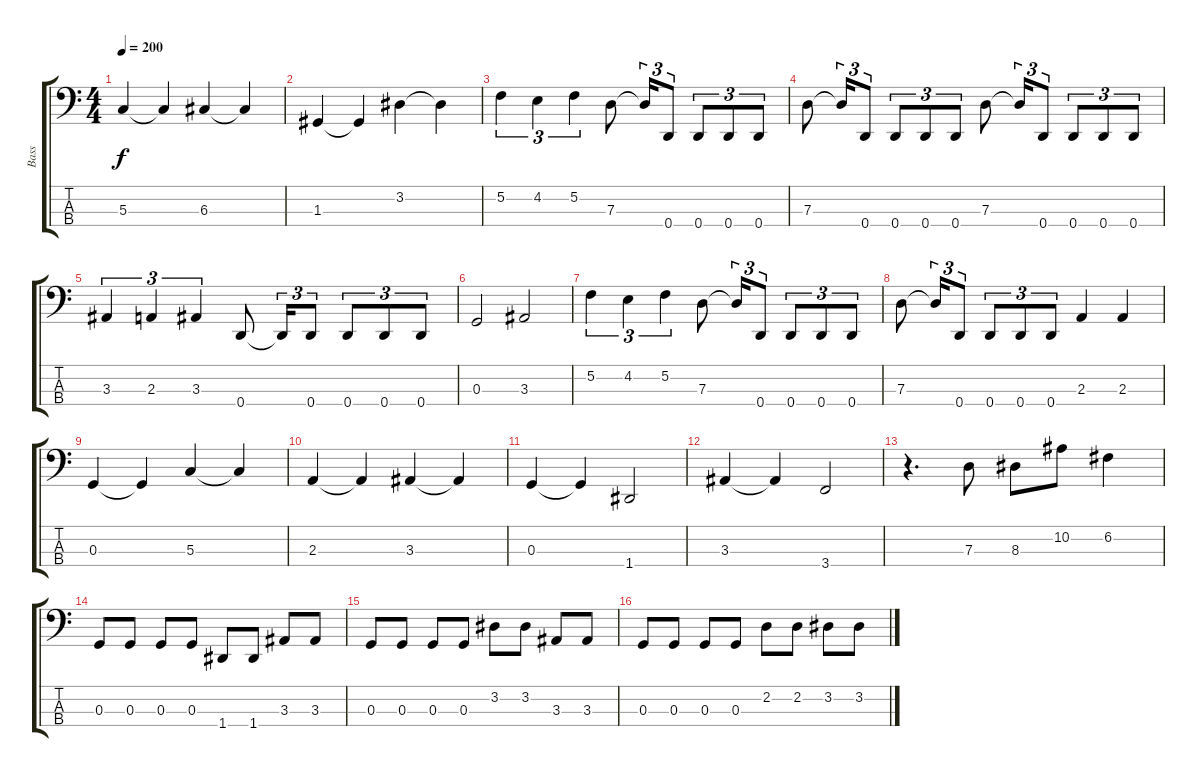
\track ("Bass" "Bass") {instrument electricbasspick}
\staff {score tabs}
\tuning (F2 C2 G1 D1) {hide}
\ts (4 4)
\tempo 200
\clef f4
\ks c
5.3.4{dy f} 5.3{t}.4 6.3.4 6.3{t}.4 |
1.3.4 1.3{t}.4 3.2.4 3.2{t}.4 |
5.2.4{tu (3 2)} 4.2.4{tu (3 2)} 5.2.4{tu (3 2)} 7.3.8 7.3{t}.16{tu (3 2)} 0.4.8{tu (3 2)} 0.4.8{tu (3 2)} 0.4.8{tu (3 2)} 0.4.8{tu (3 2)} |
7.3.8 7.3{t}.16{tu (3 2)} 0.4.8{tu (3 2)} 0.4.8{tu (3 2)} 0.4.8{tu (3 2)} 0.4.8{tu (3 2)} 7.3.8 7.3{t}.16{tu (3 2)} 0.4.8{tu (3 2)} 0.4.8{tu (3 2)} 0.4.8{tu (3 2)} 0.4.8{tu (3 2)} |
3.3.4{tu (3 2)} 2.3.4{tu (3 2)} 3.3.4{tu (3 2)} 0.4.8 0.4{t}.16{tu (3 2)} 0.4.8{tu (3 2)} 0.4.8{tu (3 2)} 0.4.8{tu (3 2)} 0.4.8{tu (3 2)} |
0.3.2 3.3.2 |
5.2.4{tu (3 2)} 4.2.4{tu (3 2)} 5.2.4{tu (3 2)} 7.3.8 7.3{t}.16{tu (3 2)} 0.4.8{tu (3 2)} 0.4.8{tu (3 2)} 0.4.8{tu (3 2)} 0.4.8{tu (3 2)} |
7.3.8 7.3{t}.16{tu (3 2)} 0.4.8{tu (3 2)} 0.4.8{tu (3 2)} 0.4.8{tu (3 2)} 0.4.8{tu (3 2)} 2.3.4 2.3.4 |
0.3.4 0.3{t}.4 5.3.4 5.3{t}.4 |
2.3.4 2.3{t}.4 3.3.4 3.3{t}.4 |
0.3.4 0.3{t}.4 1.4.2 |
3.3.4 3.3{t}.4 3.4.2 |
r.4{d} 7.3.8 8.3.8 10.2.8 6.2.4 |
0.3.8 0.3.8 0.3.8 0.3.8 1.4.8 1.4.8 3.3.8 3.3.8 |
0.3.8 0.3.8 0.3.8 0.3.8 3.2.8 3.2.8 3.3.8 3.3.8 |
0.3.8 0.3.8 0.3.8 0.3.8 2.2.8 2.2.8 3.2.8 3.2.8
